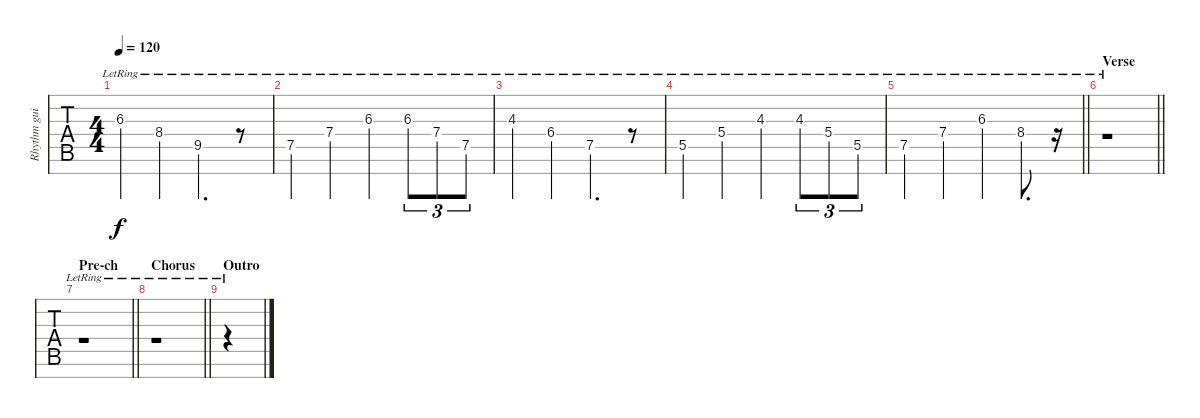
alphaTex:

\track ("Rhythm guitar" "Rhythm gui") {instrument distortionguitar}
\staff {tabs}
\tuning (E4 B3 G3 D3 A2 E2 B1) {hide}
\ts (4 4)
\tempo 120
\clef g2
\ks c
6.3{lr}.4{dy f} 8.4{lr}.4 9.5{lr}.4{d} r.8 |
7.5{lr}.4 7.4{lr}.4 6.3{lr}.4 6.3{lr}.8{tu (3 2)} 7.4{lr}.8{tu (3 2)} 7.5{lr}.8{tu (3 2)} |
4.3{lr}.4 6.4{lr}.4 7.5{lr}.4{d} r.8 |
5.5{lr}.4 5.4{lr}.4 4.3{lr}.4 4.3{lr}.8{tu (3 2)} 5.4{lr}.8{tu (3 2)} 5.5{lr}.8{tu (3 2)} |
\barLineRight lightlight
7.5{lr}.4 7.4{lr}.4 6.3{lr}.4 8.4{lr}.8{d} r.16 |
\section ("" "Verse")
\barLineRight lightlight
r.1 |
\section ("" "Pre-ch")
\barLineRight lightlight
r.1 |
\section ("" "Chorus")
\barLineRight lightlight
r.1 |
\section ("" "Outro")
